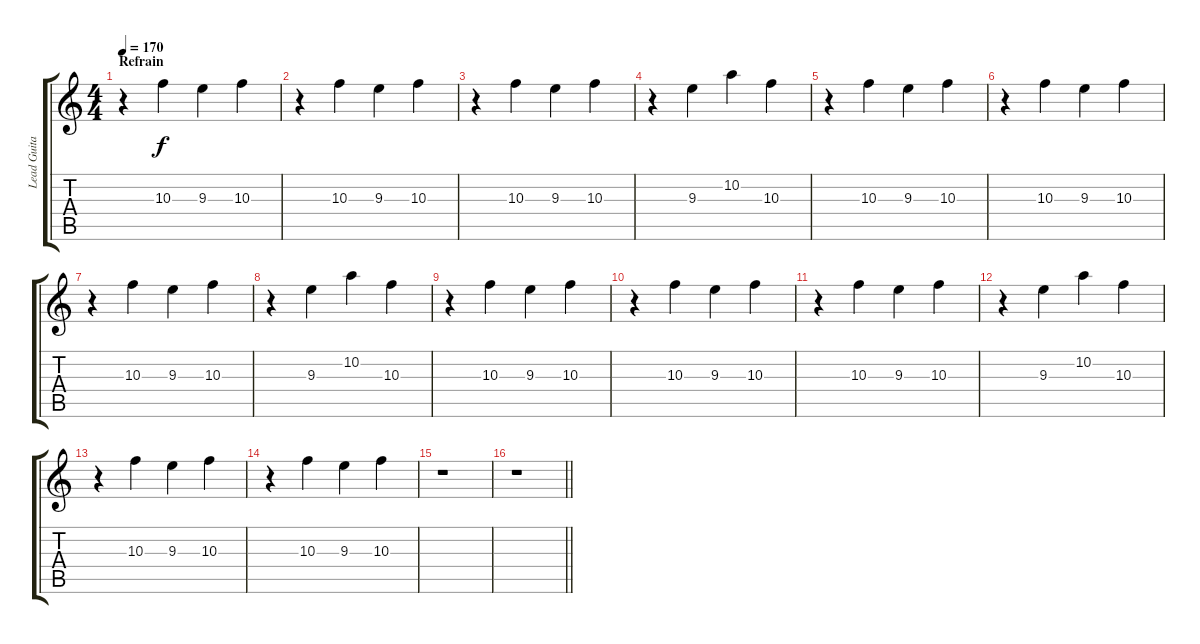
\track ("Lead Guitar" "Lead Guita") {instrument distortionguitar}
\staff {score tabs}
\tuning (E4 B3 G3 D3 A2 E2) {hide}
\ts (4 4)
\section ("" "Refrain")
\tempo 170
\clef g2
\ks c
r.4{dy f} 10.3.4 9.3.4 10.3.4 |
r.4 10.3.4 9.3.4 10.3.4 |
r.4 10.3.4 9.3.4 10.3.4 |
r.4 9.3.4 10.2.4 10.3.4 |
r.4 10.3.4 9.3.4 10.3.4 |
r.4 10.3.4 9.3.4 10.3.4 |
r.4 10.3.4 9.3.4 10.3.4 |
r.4 9.3.4 10.2.4 10.3.4 |
r.4 10.3.4 9.3.4 10.3.4 |
r.4 10.3.4 9.3.4 10.3.4 |
r.4 10.3.4 9.3.4 10.3.4 |
r.4 9.3.4 10.2.4 10.3.4 |
r.4 10.3.4 9.3.4 10.3.4 |
r.4 10.3.4 9.3.4 10.3.4 |
r.1 |
\barLineRight lightlight
r.1
